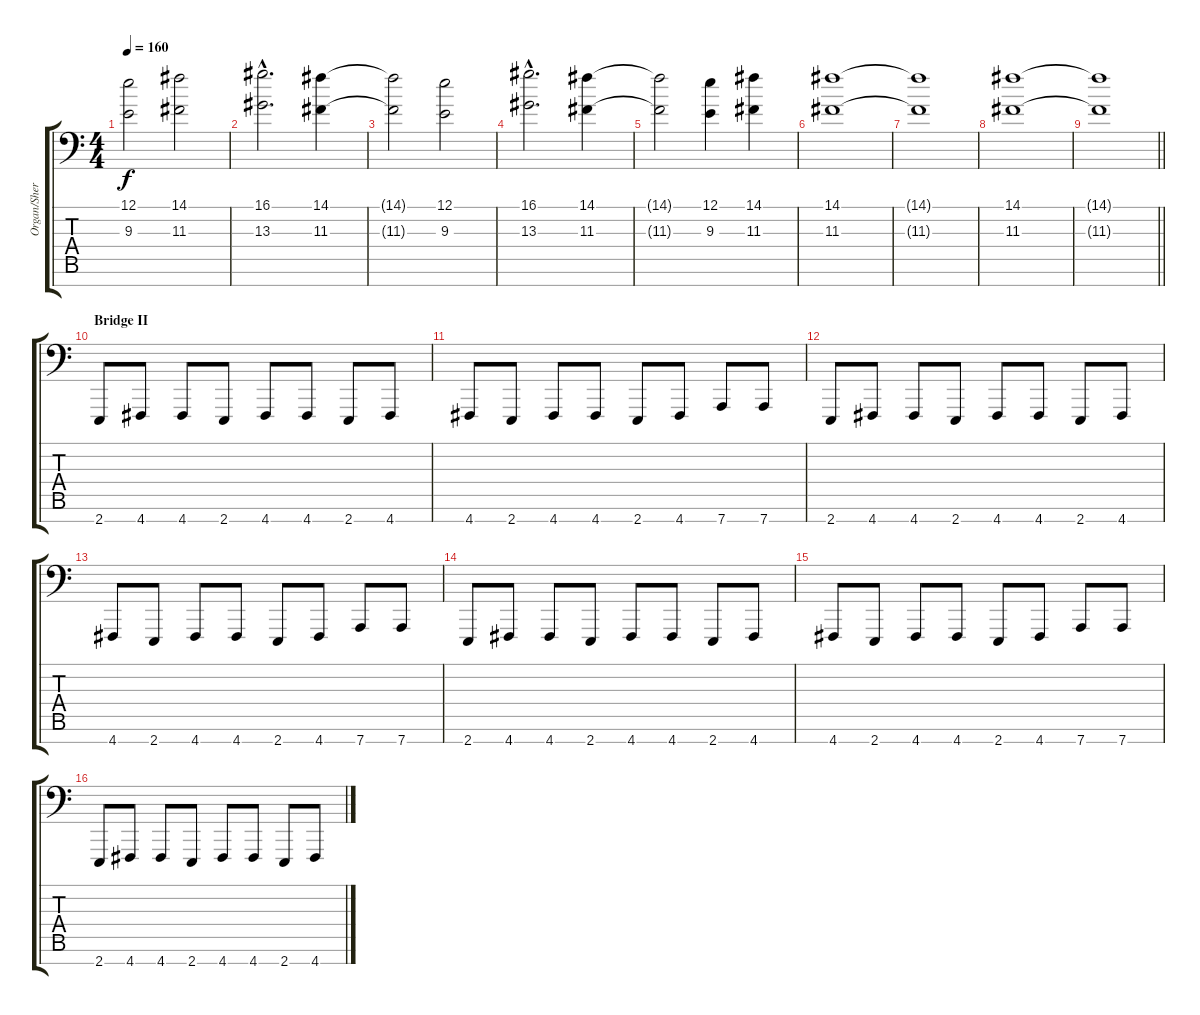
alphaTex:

\track ("Organ/Sherinian" "Organ/Sher") {instrument lead2sawtooth}
\staff {score tabs}
\tuning (E4 B3 G3 D3 A2 E2 D1) {hide}
\ts (4 4)
\tempo 160
\clef f4
\ks c
(12.1{t} 9.3{t}).2{dy f} (14.1 11.3).2 |
(16.1{hac} 13.3{hac}).2{d instrument synthstrings1} (14.1 11.3).4 |
(14.1{t} 11.3{t}).2 (12.1 9.3).2 |
(16.1{hac} 13.3{hac}).2{d} (14.1 11.3).4 |
(14.1{t} 11.3{t}).2 (12.1 9.3).4 (14.1 11.3).4 |
(14.1 11.3).1 |
(14.1{t} 11.3{t}).1 |
(14.1 11.3).1 |
\barLineRight lightlight
(14.1{t} 11.3{t}).1 |
\section ("" "Bridge II")
2.7.8{volume 8 instrument lead2sawtooth} 4.7.8 4.7.8 2.7.8 4.7.8 4.7.8 2.7.8 4.7.8 |
4.7.8 2.7.8 4.7.8 4.7.8 2.7.8 4.7.8 7.7.8 7.7.8 |
2.7.8 4.7.8 4.7.8 2.7.8 4.7.8 4.7.8 2.7.8 4.7.8 |
4.7.8 2.7.8 4.7.8 4.7.8 2.7.8 4.7.8 7.7.8 7.7.8 |
2.7.8 4.7.8 4.7.8 2.7.8 4.7.8 4.7.8 2.7.8 4.7.8 |
4.7.8 2.7.8 4.7.8 4.7.8 2.7.8 4.7.8 7.7.8 7.7.8 |
2.7.8 4.7.8 4.7.8 2.7.8 4.7.8 4.7.8 2.7.8 4.7.8
